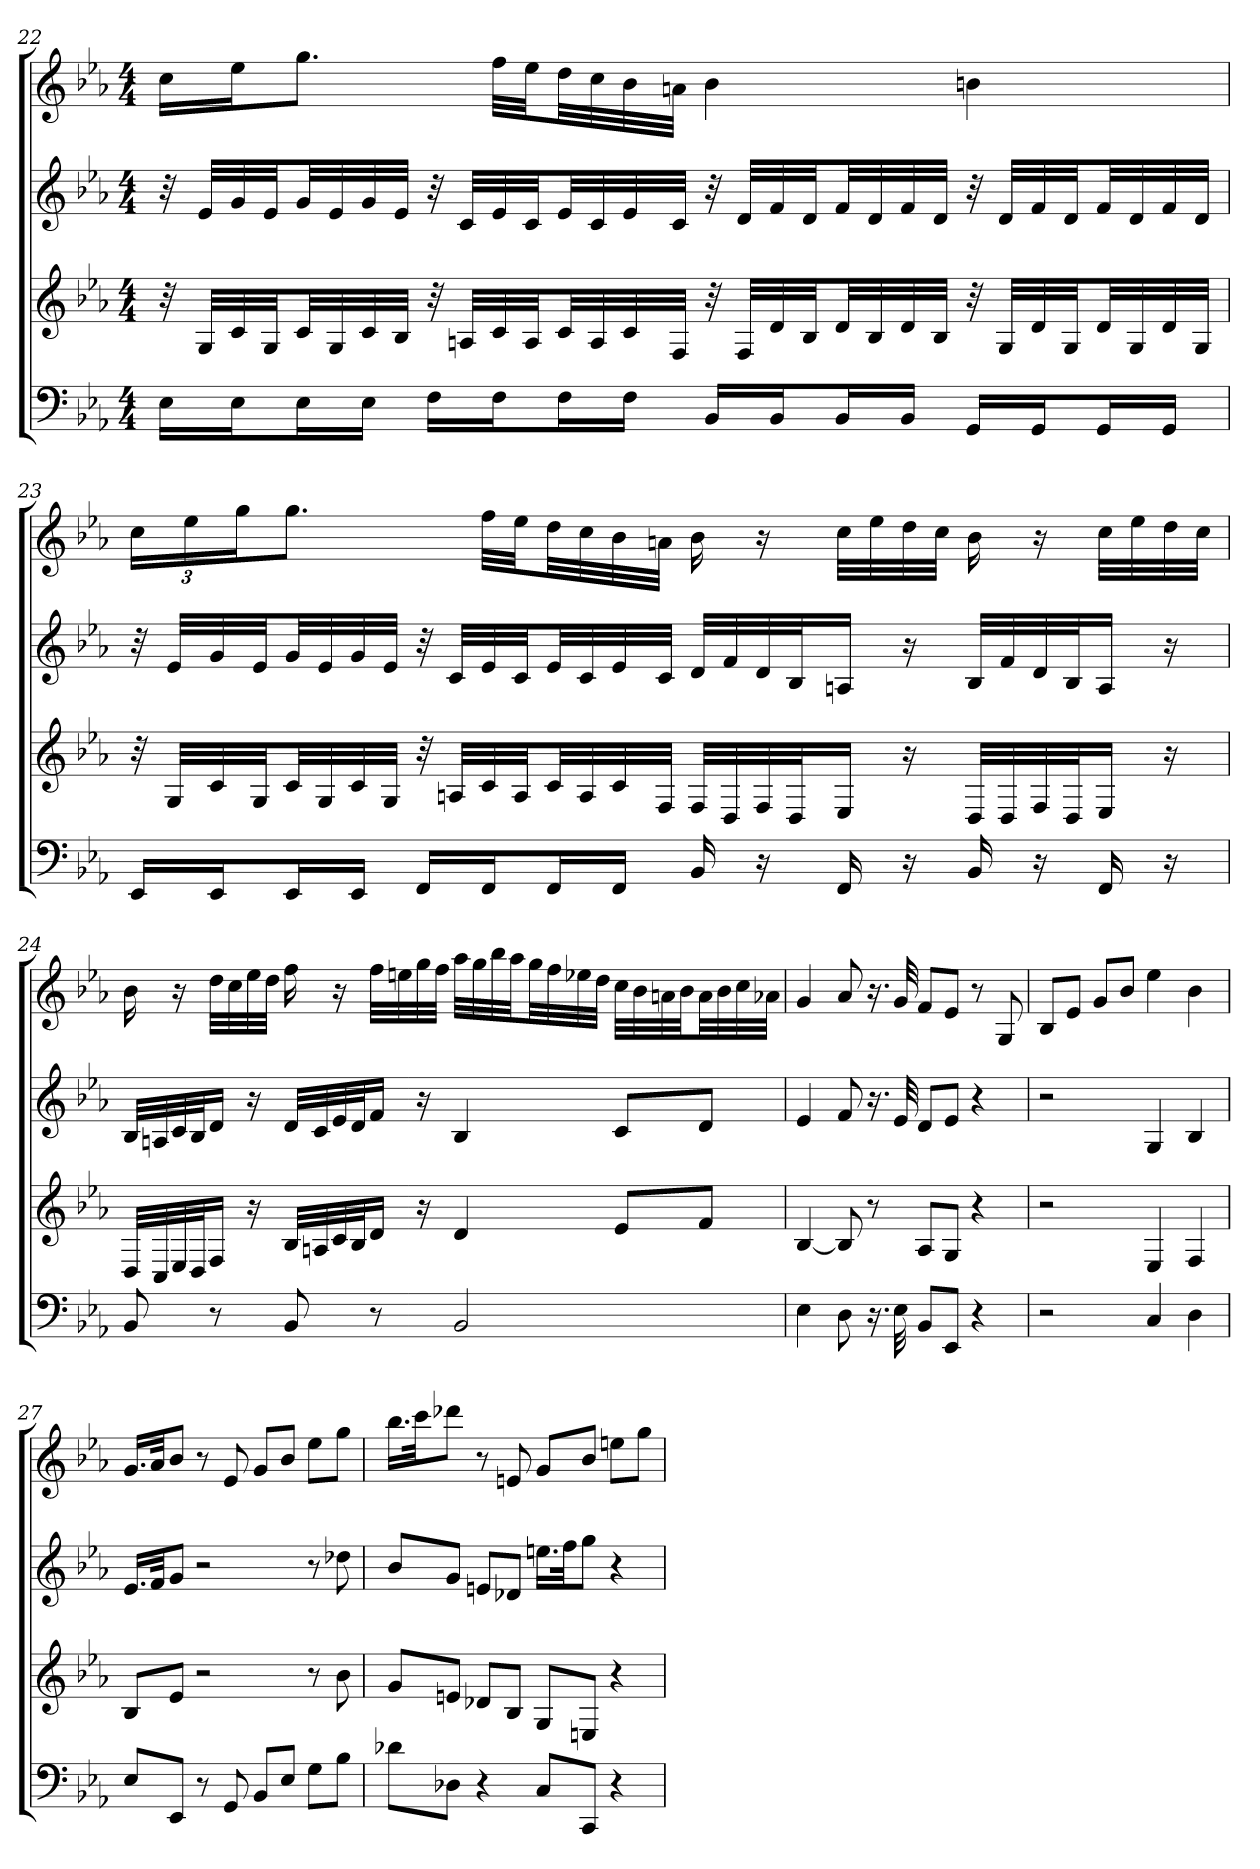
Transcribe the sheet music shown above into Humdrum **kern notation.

**kern	**kern	**kern	**kern
*part4	*part3	*part2	*part1
*staff4	*staff3	*staff2	*staff1
*k[b-e-a-]	*k[b-e-a-]	*k[b-e-a-]	*k[b-e-a-]
*E-:	*E-:	*E-:	*E-:
*M4/4	*M4/4	*M4/4	*M4/4
=22	=22	=22	=22
16E-LL	32r	32r	16ccLL
.	32GLLL	32e-LLL	.
16E-J	32c	32g	16ee-J
.	32GJJ	32e-JJ	.
16E-L	32cLL	32gLL	8.ggJ
.	32G	32e-	.
16E-JJ	32c	32g	.
.	32B-JJJ	32e-JJJ	.
16FLL	32r	32r	.
.	32AnLLL	32cLLL	.
16FJ	32c	32e-	32ffLLL
.	32AJJ	32cJJ	32ee-JJ
16FL	32cLL	32e-LL	32ddLL
.	32A	32c	32cc
16FJJ	32c	32e-	32b-
.	32FJJJ	32cJJJ	32anJJJ
16BB-LL	32r	32r	4b-
.	32FLLL	32dLLL	.
16BB-J	32d	32f	.
.	32B-JJ	32dJJ	.
16BB-L	32dLL	32fLL	.
.	32B-	32d	.
16BB-JJ	32d	32f	.
.	32B-JJJ	32dJJJ	.
16GGLL	32r	32r	4bn
.	32GLLL	32dLLL	.
16GGJ	32d	32f	.
.	32GJJ	32dJJ	.
16GGL	32dLL	32fLL	.
.	32G	32d	.
16GGJJ	32d	32f	.
.	32GJJJ	32dJJJ	.
=23	=23	=23	=23
16EE-LL	32r	32r	24ccLL
.	32GLLL	32e-LLL	.
.	.	.	24ee-
16EE-J	32c	32g	.
.	.	.	24ggJ
.	32GJJ	32e-JJ	.
16EE-L	32cLL	32gLL	8.ggJ
.	32G	32e-	.
16EE-JJ	32c	32g	.
.	32GJJJ	32e-JJJ	.
16FFLL	32r	32r	.
.	32AnLLL	32cLLL	.
16FFJ	32c	32e-	32ffLLL
.	32AJJ	32cJJ	32ee-JJ
16FFL	32cLL	32e-LL	32ddLL
.	32A	32c	32cc
16FFJJ	32c	32e-	32b-
.	32FJJJ	32cJJJ	32anJJJ
16BB-	32FLLL	32dLLL	16b-
.	32D	32f	.
16r	32F	32d	16r
.	32DJ	32B-J	.
16FF	16E-JJ	16AnJJ	32ccLLL
.	.	.	32ee-
16r	16r	16r	32dd
.	.	.	32ccJJJ
16BB-	32DLLL	32B-LLL	16b-
.	32D	32f	.
16r	32F	32d	16r
.	32DJ	32B-J	.
16FF	16E-JJ	16AJJ	32ccLLL
.	.	.	32ee-
16r	16r	16r	32dd
.	.	.	32ccJJJ
=24	=24	=24	=24
8BB-	32DLLL	32B-LLL	16b-
.	32C	32An	.
.	32E-	32c	16r
.	32DJ	32B-J	.
8r	16FJJ	16dJJ	32ddLLL
.	.	.	32cc
.	16r	16r	32ee-
.	.	.	32ddJJJ
8BB-	32B-LLL	32dLLL	16ff
.	32An	32c	.
.	32c	32e-	16r
.	32B-J	32dJ	.
8r	16dJJ	16fJJ	32ffLLL
.	.	.	32een
.	16r	16r	32gg
.	.	.	32ffJJJ
2BB-	4d	4B-	32aa-LLL
.	.	.	32gg
.	.	.	32bb-
.	.	.	32aa-JJ
.	.	.	32ggLL
.	.	.	32ff
.	.	.	32ee-X
.	.	.	32ddJJJ
.	8e-L	8cL	32ccLLL
.	.	.	32b-
.	.	.	32an
.	.	.	32b-JJ
.	8fJ	8dJ	32aLL
.	.	.	32b-
.	.	.	32cc
.	.	.	32a-XJJJ
=25	=25	=25	=25
4E-	[4B-	4e-	4g
8D	8B-]	8f	8a-
16.r	8r	16.r	16.r
32E-	.	32e-	32g
8BB-L	8A-L	8dL	8fL
8EE-J	8GJ	8e-J	8e-J
4r	4r	4r	8r
.	.	.	8G
=26	=26	=26	=26
2r	2r	2r	8B-L
.	.	.	8e-J
.	.	.	8gL
.	.	.	8b-J
4C	4E-	4G	4ee-
4D	4F	4B-	4b-
=27	=27	=27	=27
8E-L	8B-L	16.e-LL	16.gLL
.	.	32fJk	32a-Jk
8EE-J	8e-J	8gJ	8b-J
8r	2r	2r	8r
8GG	.	.	8e-
8BB-L	.	.	8gL
8E-J	.	.	8b-J
8GL	8r	8r	8ee-L
8B-J	8b-	8dd-X	8ggJ
=28	=28	=28	=28
8d-XL	8gL	8b-L	16.bb-LL
.	.	.	32cccJk
8D-XJ	8enJ	8gJ	8ddd-XJ
4r	8d-XL	8enL	8r
.	8B-J	8d-XJ	8en
8CL	8GL	16.eenLL	8gL
.	.	32ffJk	.
8CCJ	8EnJ	8ggJ	8b-J
4r	4r	4r	8eenL
.	.	.	8ggJ
=	=	=	=
*-	*-	*-	*-
